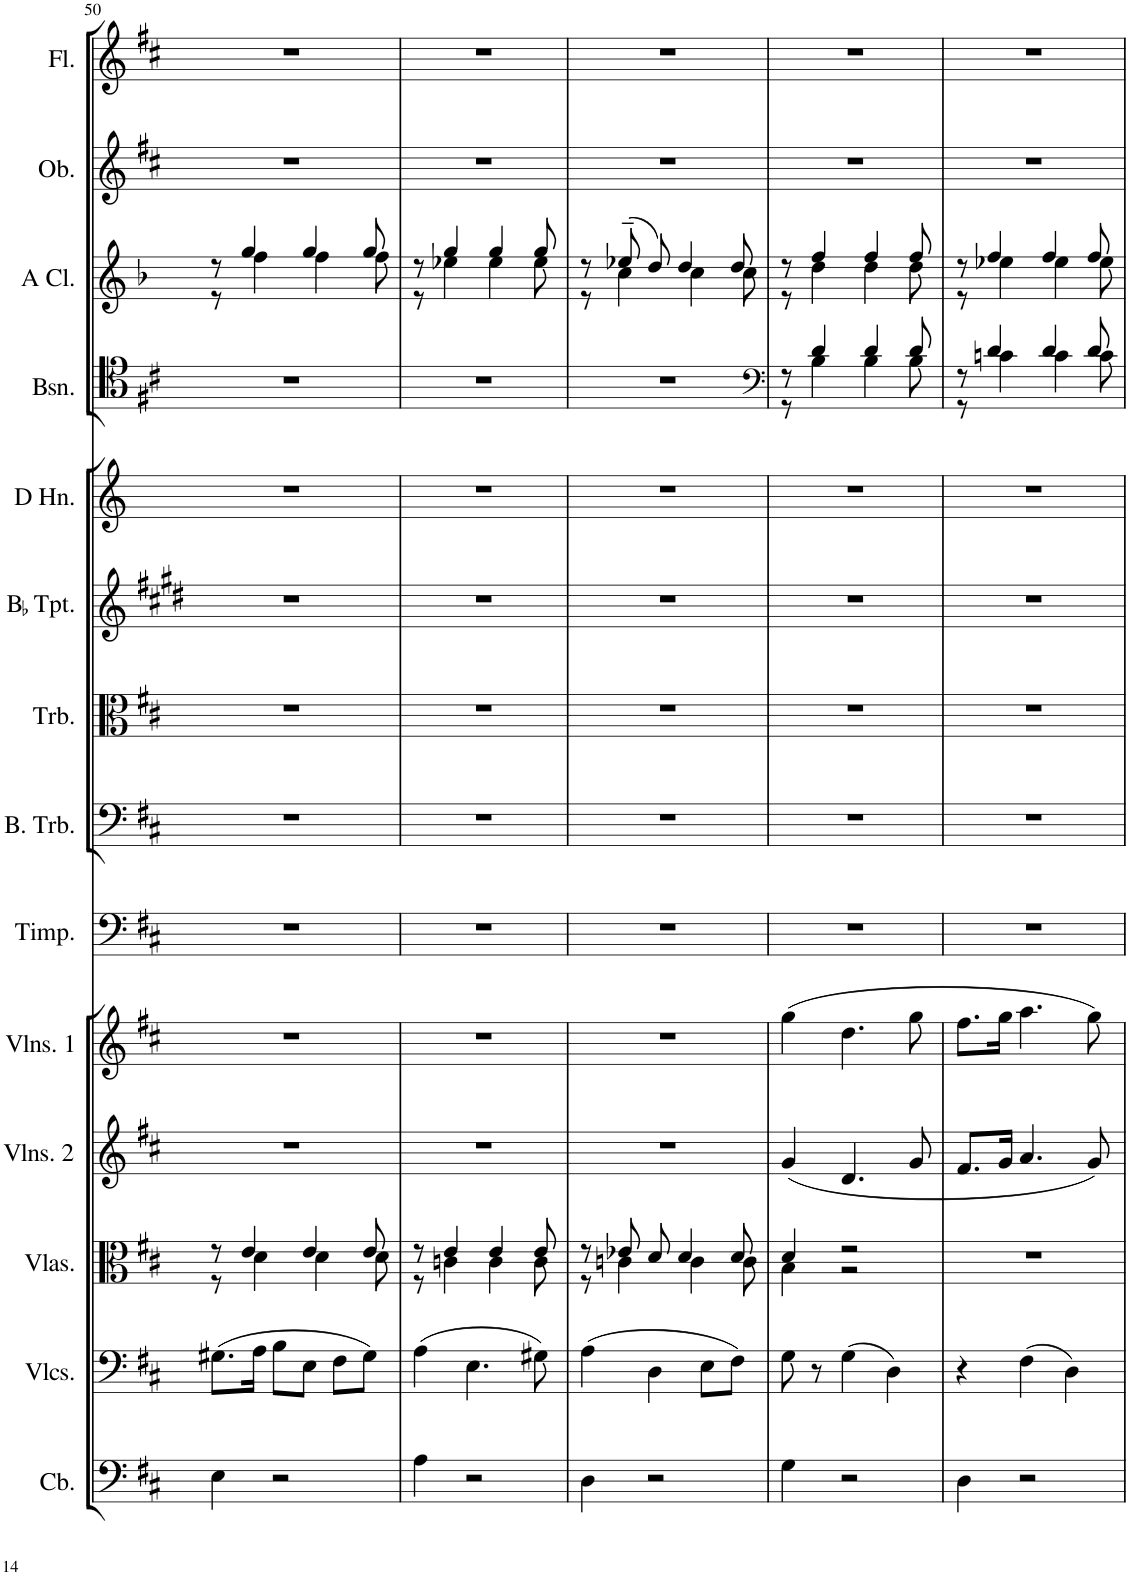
**kern	**kern	**kern	**kern	**kern	**kern	**kern	**kern	**kern	**kern	**kern	**kern	**kern	**kern
*part14	*part13	*part12	*part11	*part10	*part9	*part8	*part7	*part6	*part5	*part4	*part3	*part2	*part1
*staff14	*staff13	*staff12	*staff11	*staff10	*staff9	*staff8	*staff7	*staff6	*staff5	*staff4	*staff3	*staff2	*staff1
*I"Contrabass	*I"Violoncellos	*I"Violas	*I"Violins 2	*I"Violins 1	*I"Timpani	*I"Bass Trombone	*I"Trombone	*I"BaccidentalFlat Trumpet	*I"D Horn	*I"Bassoon	*I"A Clarinet	*I"Oboe	*I"Flute
*I'Cb.	*I'Vlcs.	*I'Vlas.	*I'Vlns. 2	*I'Vlns. 1	*I'Timp.	*I'B. Trb.	*I'Trb.	*I'BaccidentalFlat Tpt.	*I'D Hn.	*I'Bsn.	*I'A Cl.	*I'Ob.	*I'Fl.
!!LO:PB:g=z
*clefF4	*clefF4	*clefC3	*clefG2	*clefG2	*clefF4	*clefF4	*clefC3	*clefG2	*clefG2	*clefC4	*clefG2	*clefG2	*clefG2
*Trd7c12	*	*	*	*	*	*	*	*Trd1c2	*Trd6c10	*	*Trd2c3	*	*
*k[f#c#]	*k[f#c#]	*k[f#c#]	*k[f#c#]	*k[f#c#]	*k[f#c#]	*k[f#c#]	*k[f#c#]	*k[f#c#g#d#]	*k[]	*k[f#c#]	*k[b-]	*k[f#c#]	*k[f#c#]
*M3/4	*M3/4	*M3/4	*M3/4	*M3/4	*M3/4	*M3/4	*M3/4	*M3/4	*M3/4	*M3/4	*M3/4	*M3/4	*M3/4
=50	=50	=50	=50	=50	=50	=50	=50	=50	=50	=50	=50	=50	=50
*	*	*^	*	*	*	*	*	*	*	*	*^	*	*
4E\	(8.G#X\L	8r	8r	2.r	2.r	2.r	2.r	2.r	2.r	2.r	2.r	8r	8r	2.r	2.r
.	.	4e/	4d\	.	.	.	.	.	.	.	.	4gg/	4ff\	.	.
.	16A\Jk	.	.	.	.	.	.	.	.	.	.	.	.	.	.
2r	8B\L	.	.	.	.	.	.	.	.	.	.	.	.	.	.
.	8E\J	4e/	4d\	.	.	.	.	.	.	.	.	4gg/	4ff\	.	.
.	8F#\L	.	.	.	.	.	.	.	.	.	.	.	.	.	.
.	8G#\J)	8e/	8d\	.	.	.	.	.	.	.	.	8gg/	8ff\	.	.
=51	=51	=51	=51	=51	=51	=51	=51	=51	=51	=51	=51	=51	=51	=51	=51
4A\	(4A\	8r	8r	2.r	2.r	2.r	2.r	2.r	2.r	2.r	2.r	8r	8r	2.r	2.r
.	.	4e/	4cn\	.	.	.	.	.	.	.	.	4gg/	4ee-X\	.	.
2r	4.E\	.	.	.	.	.	.	.	.	.	.	.	.	.	.
.	.	4e/	4c\	.	.	.	.	.	.	.	.	4gg/	4ee-\	.	.
.	8G#X\)	8e/	8c\	.	.	.	.	.	.	.	.	8gg/	8ee-\	.	.
=52	=52	=52	=52	=52	=52	=52	=52	=52	=52	=52	=52	=52	=52	=52	=52
4D\	(4A\	8r	8r	2.r	2.r	2.r	2.r	2.r	2.r	2.r	2.r	8r	8r	2.r	2.r
.	.	8e-X/	4cn\	.	.	.	.	.	.	.	.	(8ee-X~/	4cc\	.	.
2r	4D\	8d/	.	.	.	.	.	.	.	.	.	8dd/)	.	.	.
.	.	4d/	4c\	.	.	.	.	.	.	.	.	4dd/	4cc\	.	.
.	8E\L	.	.	.	.	.	.	.	.	.	.	.	.	.	.
.	8F#\J)	8d/	8c\	.	.	.	.	.	.	.	.	8dd/	8cc\	.	.
=53	=53	=53	=53	=53	=53	=53	=53	=53	=53	=53	=53	=53	=53	=53	=53
*	*	*	*	*	*	*	*	*	*	*	*clefF4	*	*	*	*
*	*	*	*	*	*	*	*	*	*	*	*^	*	*	*	*
4G\	8G\	4d/	4B\	(4g/	(4gg\	2.r	2.r	2.r	2.r	2.r	8r	8r	8r	8r	2.r	2.r
.	8r	.	.	.	.	.	.	.	.	.	4d/	4B\	4ff/	4dd\	.	.
2r	(4G\	2r	2r	4.d/	4.dd\	.	.	.	.	.	.	.	.	.	.	.
.	.	.	.	.	.	.	.	.	.	.	4d/	4B\	4ff/	4dd\	.	.
.	4D\)	.	.	.	.	.	.	.	.	.	.	.	.	.	.	.
.	.	.	.	8g/	8gg\	.	.	.	.	.	8d/	8B\	8ff/	8dd\	.	.
*	*	*v	*v	*	*	*	*	*	*	*	*	*	*	*	*	*
=54	=54	=54	=54	=54	=54	=54	=54	=54	=54	=54	=54	=54	=54	=54	=54
4D\	4r	2.r	8.f#/L	8.ff#\L	2.r	2.r	2.r	2.r	2.r	8r	8r	8r	8r	2.r	2.r
.	.	.	.	.	.	.	.	.	.	4d/	4cn\	4ff/	4ee-X\	.	.
.	.	.	16g/Jk	16gg\Jk	.	.	.	.	.	.	.	.	.	.	.
2r	(4F#\	.	4.a/	4.aa\	.	.	.	.	.	.	.	.	.	.	.
.	.	.	.	.	.	.	.	.	.	4d/	4c\	4ff/	4ee-\	.	.
.	4D\)	.	.	.	.	.	.	.	.	.	.	.	.	.	.
.	.	.	8g/)	8gg\)	.	.	.	.	.	8d/	8c\	8ff/	8ee-\	.	.
*	*	*	*	*	*	*	*	*	*	*v	*v	*	*	*	*
*	*	*	*	*	*	*	*	*	*	*	*v	*v	*	*
=	=	=	=	=	=	=	=	=	=	=	=	=	=
*-	*-	*-	*-	*-	*-	*-	*-	*-	*-	*-	*-	*-	*-
